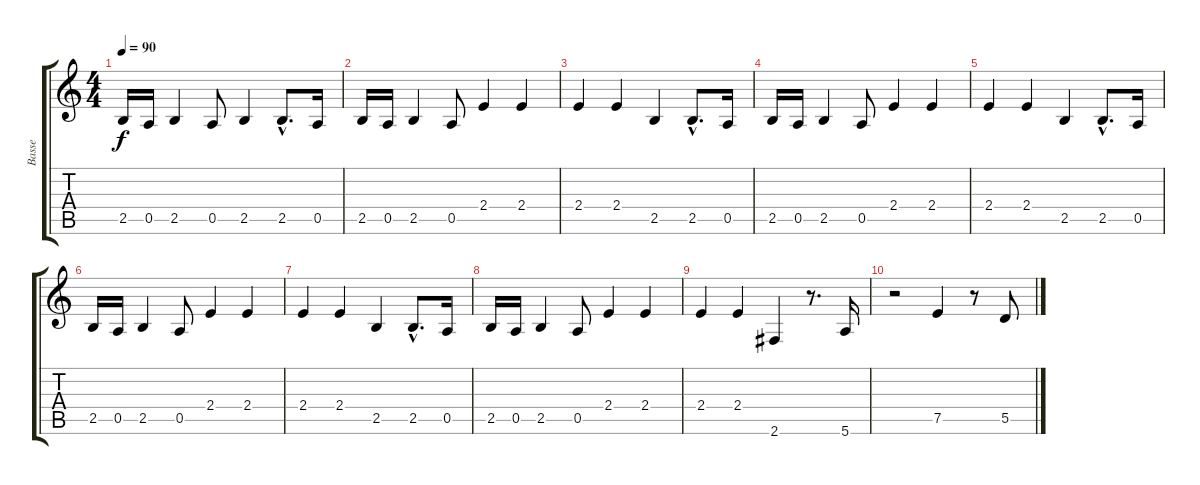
\track ("Basse" "Basse") {instrument electricbassfinger}
\staff {score tabs}
\tuning (E4 B3 G3 D3 A2 E2) {hide}
\ts (4 4)
\tempo 90
\clef g2
\ks c
2.5.16{dy f} 0.5.16 2.5.4 0.5.8 2.5.4 2.5{hac}.8{d} 0.5.16 |
2.5.16 0.5.16 2.5.4 0.5.8 2.4.4 2.4.4 |
2.4.4 2.4.4 2.5.4 2.5{hac}.8{d} 0.5.16 |
2.5.16 0.5.16 2.5.4 0.5.8 2.4.4 2.4.4 |
2.4.4 2.4.4 2.5.4 2.5{hac}.8{d} 0.5.16 |
2.5.16 0.5.16 2.5.4 0.5.8 2.4.4 2.4.4 |
2.4.4 2.4.4 2.5.4 2.5{hac}.8{d} 0.5.16 |
2.5.16 0.5.16 2.5.4 0.5.8 2.4.4 2.4.4 |
2.4.4 2.4.4 2.6.4 r.8{d} 5.6.16 |
r.2 7.5.4 r.8 5.5.8
